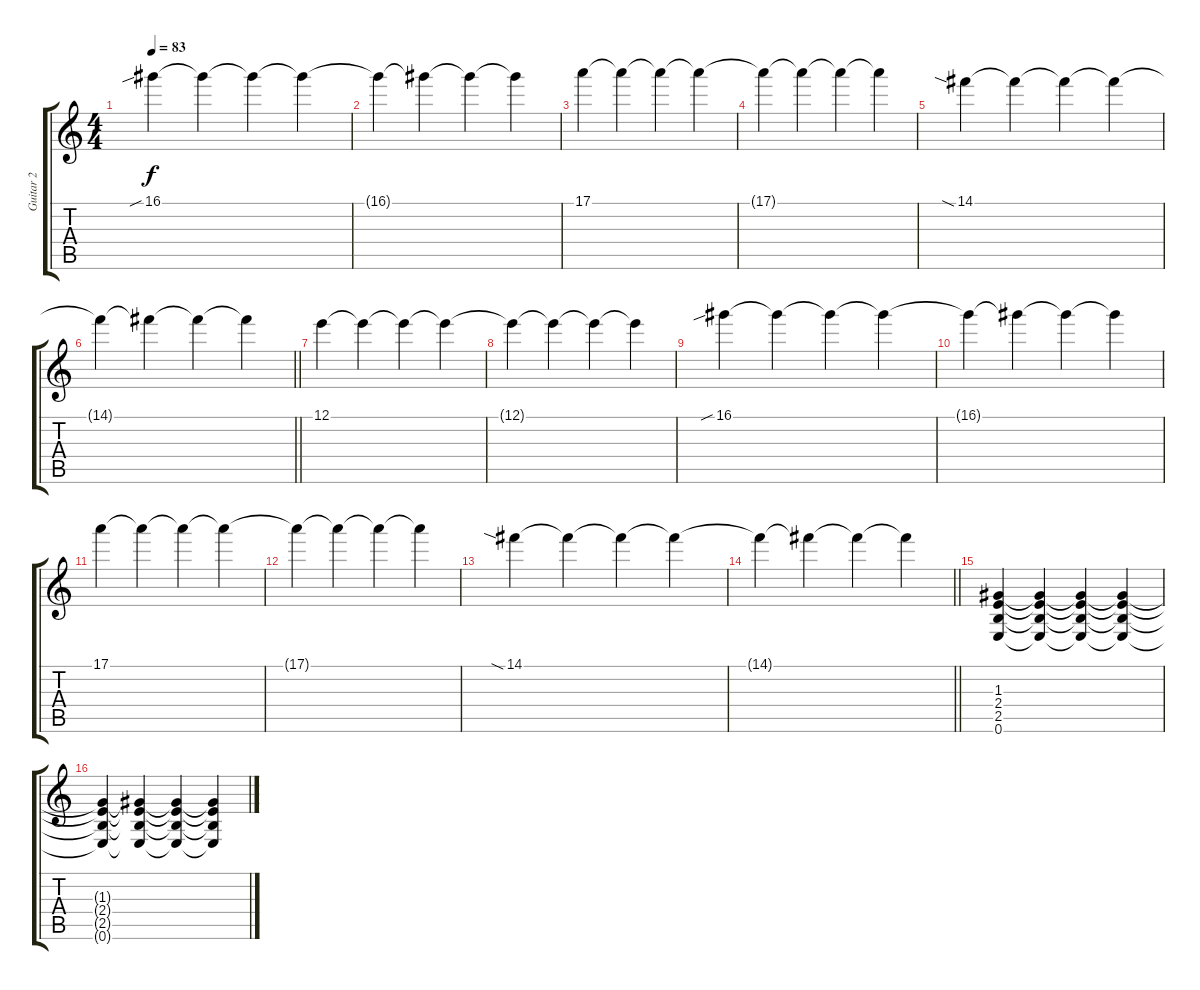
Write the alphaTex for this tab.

\track ("Guitar 2" "Guitar 2") {instrument distortionguitar}
\staff {score tabs}
\tuning (E4 B3 G3 D3 A2 E2) {hide}
\ts (4 4)
\tempo 83
\clef g2
\ks c
16.1{sib}.4{dy f} 16.1{t}.4 16.1{t}.4 16.1{t}.4 |
16.1{t}.4 16.1{t}.4 16.1{t}.4 16.1{t}.4 |
17.1.4 17.1{t}.4 17.1{t}.4 17.1{t}.4 |
17.1{t}.4 17.1{t}.4 17.1{t}.4 17.1{t}.4 |
14.1{sia}.4 14.1{t}.4 14.1{t}.4 14.1{t}.4 |
\barLineRight lightlight
14.1{t}.4 14.1{t}.4 14.1{t}.4 14.1{t}.4 |
12.1.4 12.1{t}.4 12.1{t}.4 12.1{t}.4 |
12.1{t}.4 12.1{t}.4 12.1{t}.4 12.1{t}.4 |
16.1{sib}.4 16.1{t}.4 16.1{t}.4 16.1{t}.4 |
16.1{t}.4 16.1{t}.4 16.1{t}.4 16.1{t}.4 |
17.1.4 17.1{t}.4 17.1{t}.4 17.1{t}.4 |
17.1{t}.4 17.1{t}.4 17.1{t}.4 17.1{t}.4 |
14.1{sia}.4 14.1{t}.4 14.1{t}.4 14.1{t}.4 |
\barLineRight lightlight
14.1{t}.4 14.1{t}.4 14.1{t}.4 14.1{t}.4 |
(1.3 2.4 2.5 0.6).4{volume 4} (1.3{t} 2.4{t} 2.5{t} 0.6{t}).4 (1.3{t} 2.4{t} 2.5{t} 0.6{t}).4 (1.3{t} 2.4{t} 2.5{t} 0.6{t}).4 |
(1.3{t} 2.4{t} 2.5{t} 0.6{t}).4 (1.3{t} 2.4{t} 2.5{t} 0.6{t}).4 (1.3{t} 2.4{t} 2.5{t} 0.6{t}).4 (1.3{t} 2.4{t} 2.5{t} 0.6{t}).4
